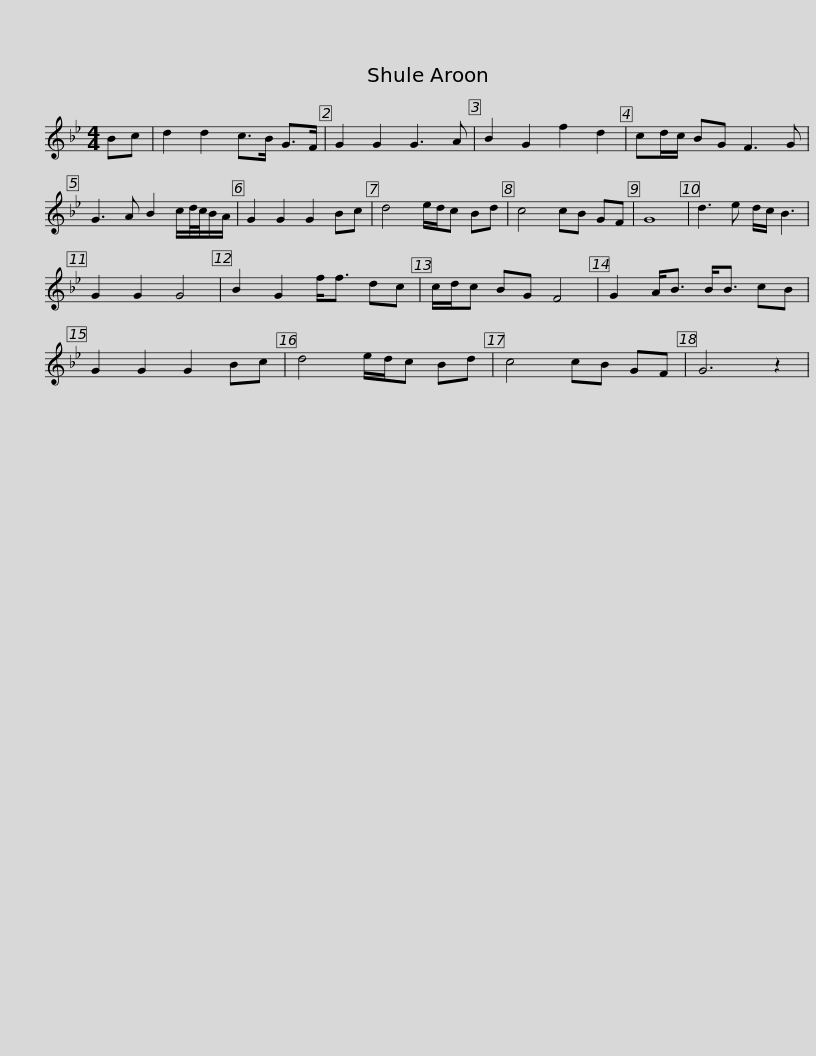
X:1
L:1/8
M:4/4
I:linebreak $
K:Gmin
V:1 treble
V:1
 Bc | d2 d2 c>B G>F | G2 G2 G3 A | B2 G2 f2 d2 | cd/c/ BG F3 G | %5
 G3 A B2 c/d/4c/4B/A/ | G2 G2 G2 Bc |$ d4 e/d/c Bd | c4 cB GF | G8 | %10
 d3 e d/c/ B3 | G2 G2 G4 | B2 G2 f<f dc | c/d/c BG F4 | G2 A<B B<B cB |$ %15
 G2 G2 G2 Bc | d4 e/d/c Bd | c4 cB GF | G6 z2 | %19
